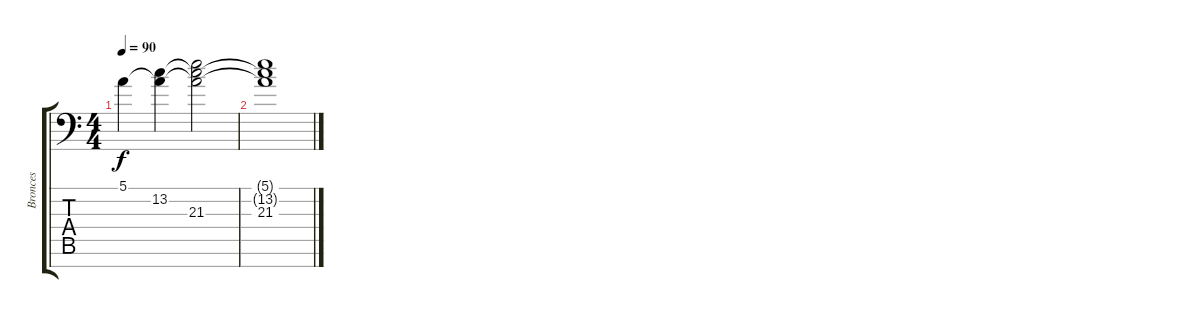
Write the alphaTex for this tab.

\track ("Bronces" "Bronces") {instrument brasssection}
\staff {score tabs}
\tuning (E4 B3 G3 D3 A2 E2 C-1) {hide}
\ts (4 4)
\tempo 90
\clef f4
\ks c
5.1.4{dy f} (5.1{t} 13.2).4 (5.1{t} 13.2{t} 21.3).2 |
(5.1{t} 13.2{t} 21.3).1
